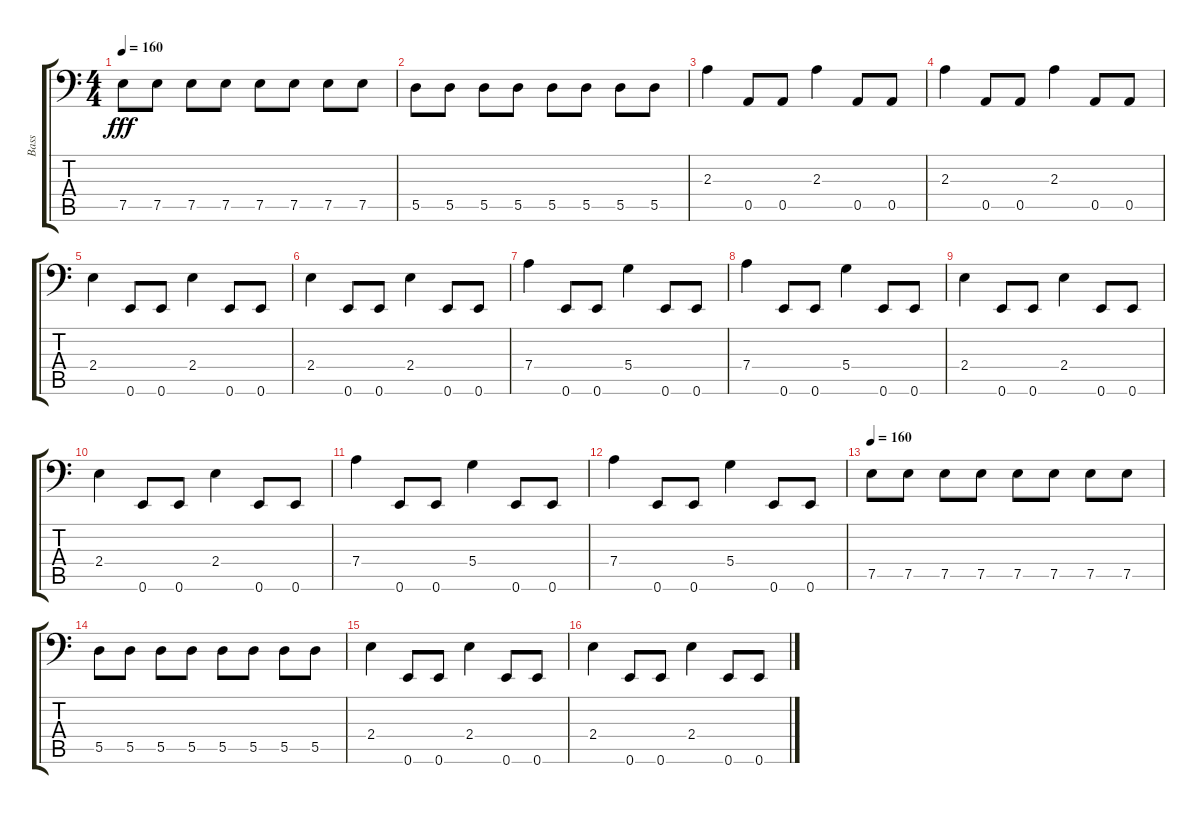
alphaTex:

\track ("Bass" "Bass") {instrument electricbassfinger}
\staff {score tabs}
\tuning (E3 B2 G2 D2 A1 E1) {hide}
\ts (4 4)
\tempo 160
\clef f4
\ks c
7.5.8{dy fff} 7.5.8 7.5.8 7.5.8 7.5.8 7.5.8 7.5.8 7.5.8 |
5.5.8 5.5.8 5.5.8 5.5.8 5.5.8 5.5.8 5.5.8 5.5.8 |
2.3.4 0.5.8 0.5.8 2.3.4 0.5.8 0.5.8 |
2.3.4 0.5.8 0.5.8 2.3.4 0.5.8 0.5.8 |
2.4.4 0.6.8 0.6.8 2.4.4 0.6.8 0.6.8 |
2.4.4 0.6.8 0.6.8 2.4.4 0.6.8 0.6.8 |
7.4.4 0.6.8 0.6.8 5.4.4 0.6.8 0.6.8 |
7.4.4 0.6.8 0.6.8 5.4.4 0.6.8 0.6.8 |
2.4.4 0.6.8 0.6.8 2.4.4 0.6.8 0.6.8 |
2.4.4 0.6.8 0.6.8 2.4.4 0.6.8 0.6.8 |
7.4.4 0.6.8 0.6.8 5.4.4 0.6.8 0.6.8 |
7.4.4 0.6.8 0.6.8 5.4.4 0.6.8 0.6.8 |
\tempo 160
7.5.8 7.5.8 7.5.8 7.5.8 7.5.8 7.5.8 7.5.8 7.5.8 |
5.5.8 5.5.8 5.5.8 5.5.8 5.5.8 5.5.8 5.5.8 5.5.8 |
2.4.4 0.6.8 0.6.8 2.4.4 0.6.8 0.6.8 |
2.4.4 0.6.8 0.6.8 2.4.4 0.6.8 0.6.8
